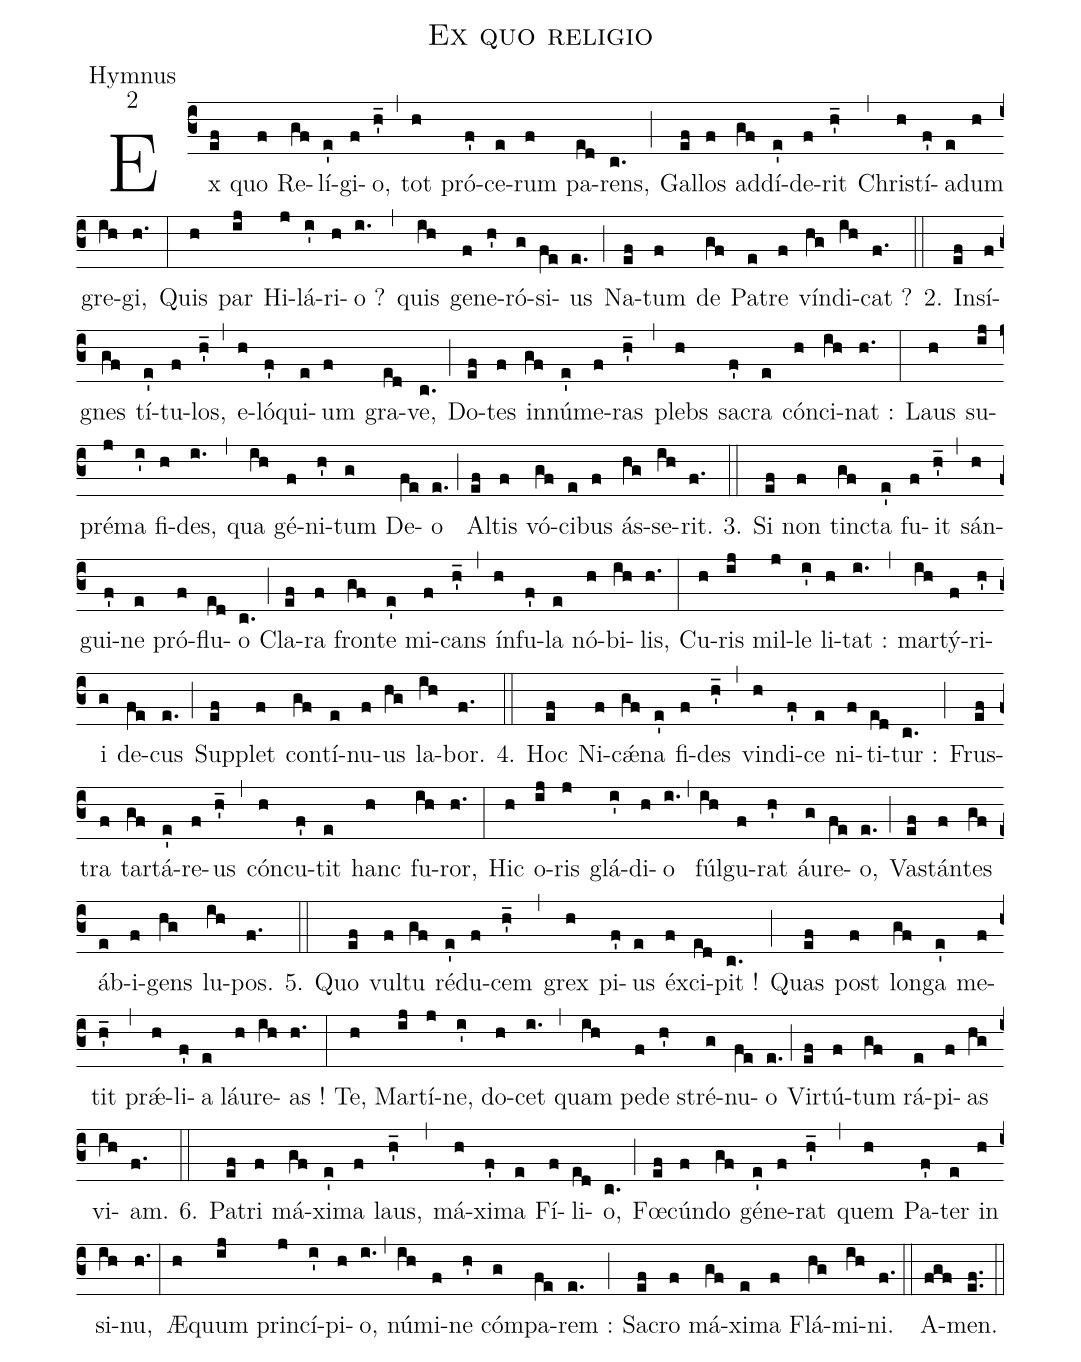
name:Ex quo religio;
office-part:Hymnus;
mode:2;
%%
(c3)Ex(ef) quo(f) Re(gf)lí(e')gi(f)o,(h'_) (,) tot(h) pró(f')ce(e)rum(f) pa(ed)rens,(c.) (;)
Gal(ef)los(f) ad(gf)dí(e')de(f)rit(h'_) (,) Chris(h)tí(f')a(e)dum(h) gre(ih)gi,(h.) (:)
Quis(h) par(ij) Hi(j)lá(i')ri(h)o ?(i.) (,) quis(ih) ge(f)ne(h')ró(g)si(fe)us(e.) (;)
Na(ef)tum(f) de(gf) Pa(e)tre(f) vín(hg)di(ih)cat ?(f.) (::)

2. In(ef)sí(f)gnes(gf) tí(e')tu(f)los,(h'_) (,) e(h)ló(f')qui(e)um(f) gra(ed)ve,(c.) (;)
Do(ef)tes(f) in(gf)nú(e')me(f)ras(h'_) (,) plebs(h) sa(f')cra(e) cón(h)ci(ih)nat :(h.) (:)
Laus(h) su(ij)pré(j)ma(i') fi(h)des,(i.) (,) qua(ih) gé(f)ni(h')tum(g) De(fe)o(e.) (;)
Al(ef)tis(f) vó(gf)ci(e)bus(f) ás(hg)se(ih)rit.(f.) (::)

3. Si(ef) non(f) tinc(gf)ta(e') fu(f)it(h'_) (,) sán(h)gui(f')ne(e) pró(f)flu(ed)o(c.) (;)
Cla(ef)ra(f) fron(gf)te(e') mi(f)cans(h'_) (,) ín(h)fu(f')la(e) nó(h)bi(ih)lis,(h.) (:)
Cu(h)ris(ij) mil(j)le(i') li(h)tat :(i.) (,) mar(ih)tý(f)ri(h')i(g) de(fe)cus(e.) (;)
Sup(ef)plet(f) con(gf)tí(e)nu(f)us(hg) la(ih)bor.(f.) (::)

4. Hoc(ef) Ni(f)cǽ(gf)na(e') fi(f)des(h'_) (,) vin(h)di(f')ce(e) ni(f)ti(ed)tur :(c.) (;)
Frus(ef)tra(f) tar(gf)tá(e')re(f)us(h'_) (,) cón(h)cu(f')tit(e) hanc(h) fu(ih)ror,(h.) (:)
Hic(h) o(ij)ris(j) glá(i')di(h)o(i.) (,) fúl(ih)gu(f)rat(h') áu(g)re(fe)o,(e.) (;)
Vas(ef)tán(f)tes(gf) áb(e)i(f)gens(hg) lu(ih)pos.(f.) (::)

5. Quo(ef) vul(f)tu(gf) ré(e')du(f)cem(h'_) (,) grex(h) pi(f')us(e) éx(f)ci(ed)pit !(c.) (;)
Quas(ef) post(f) lon(gf)ga(e') me(f)tit(h'_) (,) prǽ(h)li(f')a(e) láu(h)re(ih)as !(h.) (:)
Te,(h) Mar(ij)tí(j)ne,(i') do(h)cet(i.) (,) quam(ih) pe(f)de(h') stré(g)nu(fe)o(e.) (;)
Vir(ef)tú(f)tum(gf) rá(e)pi(f)as(hg) vi(ih)am.(f.) (::)

6. Pa(ef)tri(f) má(gf)xi(e')ma(f) laus,(h'_) (,) má(h)xi(f')ma(e) Fí(f)li(ed)o,(c.) (;)
Fœ(ef)cún(f)do(gf) gé(e')ne(f)rat(h'_) (,) quem(h) Pa(f')ter(e) in(h) si(ih)nu,(h.) (:)
Æ(h)quum(ij) prin(j)cí(i')pi(h)o,(i.) (,) nú(ih)mi(f)ne(h') cóm(g)pa(fe)rem :(e.) (;)
Sa(ef)cro(f) má(gf)xi(e)ma(f) Flá(hg)mi(ih)ni.(f.) (::)
A(fgf)men.(ef..) (::)
